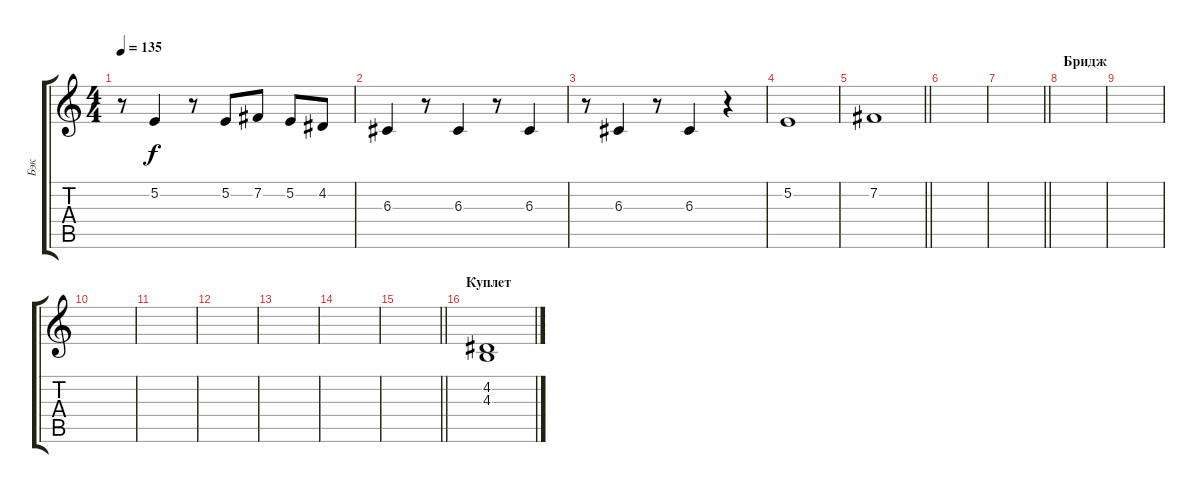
\track ("Бэк" "Бэк") {instrument harmonica}
\staff {score tabs}
\tuning (E4 B3 G3 D3 A2 E2) {hide}
\ts (4 4)
\tempo 135
\clef g2
\ks c
r.8{dy f} 5.2.4 r.8 5.2.8 7.2.8 5.2.8 4.2.8 |
6.3.4 r.8 6.3.4 r.8 6.3.4 |
r.8 6.3.4 r.8 6.3.4 r.4 |
5.2.1 |
\barLineRight lightlight
7.2.1 |
|
\barLineRight lightlight
|
\section ("" "Бридж")
|
|
|
|
|
|
|
\barLineRight lightlight
|
\section ("" "Куплет")
(4.2 4.3).1
